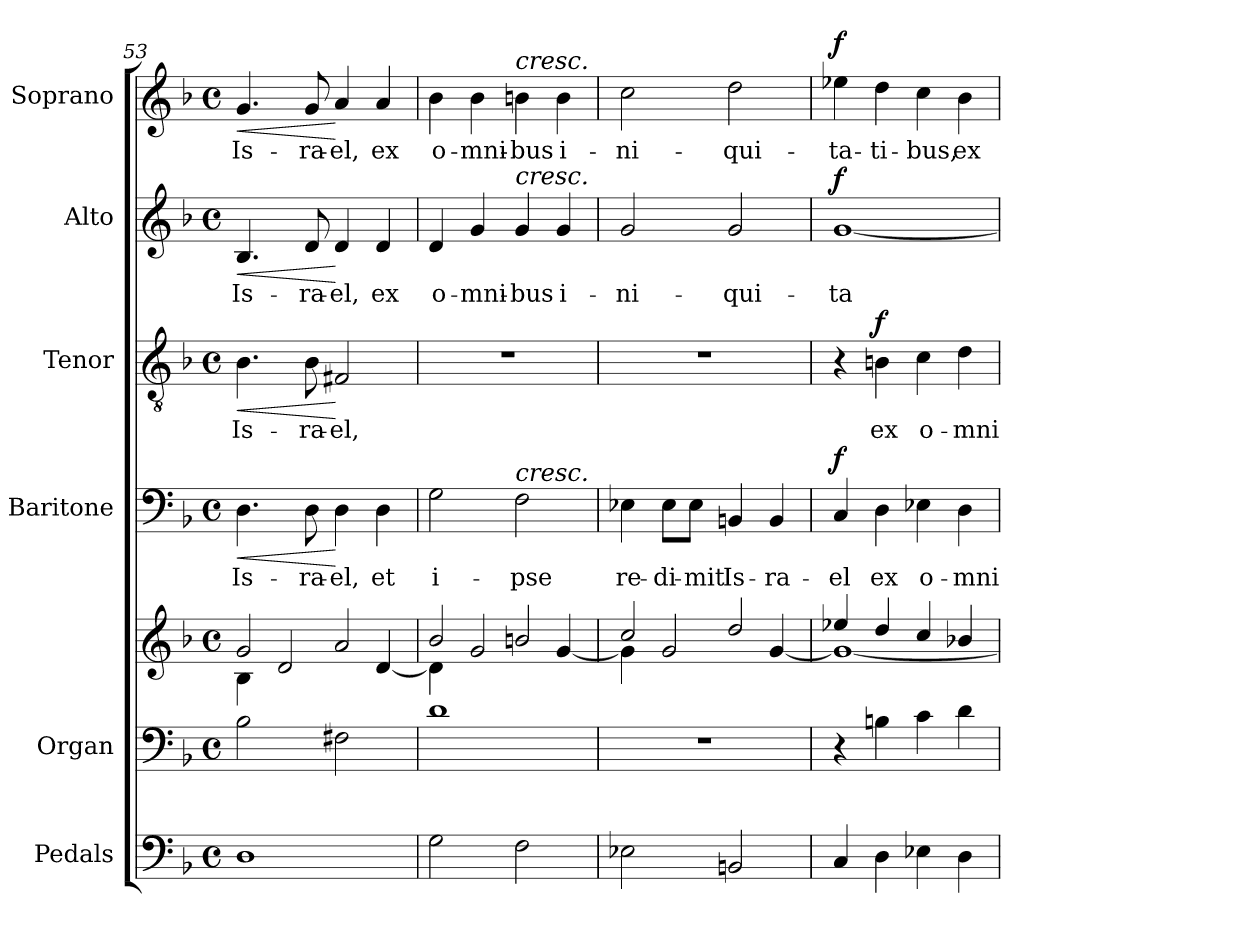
**kern	**kern	**kern	**kern	**text	**dynam	**kern	**text	**dynam	**kern	**text	**dynam	**kern	**text	**dynam
*part6	*part5	*part5	*part4	*part4	*part4	*part3	*part3	*part3	*part2	*part2	*part2	*part1	*part1	*part1
*staff7	*staff6	*staff5	*staff4	*staff4	*staff4	*staff3	*staff3	*staff3	*staff2	*staff2	*staff2	*staff1	*staff1	*staff1
*I"Pedals	*I"Organ	*	*I"Baritone	*	*	*I"Tenor	*	*	*I"Alto	*	*	*I"Soprano	*	*
*I'Ped.	*I'Org.	*	*I'Bar.	*	*	*I'T.	*	*	*I'A.	*	*	*I'S.	*	*
*clefF4	*clefF4	*clefG2	*clefF4	*	*	*clefGv2	*	*	*clefG2	*	*	*clefG2	*	*
*	*	*	*	*	*	*ITrd7c12	*	*	*	*	*	*	*	*
*k[b-]	*k[b-]	*k[b-]	*k[b-]	*	*	*k[b-]	*	*	*k[b-]	*	*	*k[b-]	*	*
*F:	*F:	*F:	*F:	*	*	*F:	*	*	*F:	*	*	*F:	*	*
*M4/4	*M4/4	*M4/4	*M4/4	*	*	*M4/4	*	*	*M4/4	*	*	*M4/4	*	*
*met(c)	*met(c)	*met(c)	*met(c)	*	*	*met(c)	*	*	*met(c)	*	*	*met(c)	*	*
=53	=53	=53	=53	=53	=53	=53	=53	=53	=53	=53	=53	=53	=53	=53
*	*	*^	*	*	*	*	*	*	*	*	*	*	*	*
!	!	!	!	!	!LO:LY:b:color=#000000	!LO:HP:b	!	!	!	!	!	!	!	!	!
!	!	!	!	!	!	!	!	!LO:LY:b:color=#000000	!LO:HP:b	!	!	!	!	!	!
!	!	!	!	!	!	!	!	!	!	!	!LO:LY:b:color=#000000	!LO:HP:b	!	!	!
!	!	!	!	!	!	!	!	!	!	!	!	!	!	!LO:LY:b:color=#000000	!LO:HP:b
1Di	2B-i\	2gi/	4B-i\	4.Di\	Is-	<	4.BB-i\	Is-	<	4.B-i/	Is-	<	4.gi/	Is-	<
.	.	.	2di/	.	.	.	.	.	.	.	.	.	.	.	.
!	!	!	!	!	!LO:LY:b:color=#000000	!	!	!	!	!	!	!	!	!	!
!	!	!	!	!	!	!	!	!LO:LY:b:color=#000000	!	!	!	!	!	!	!
!	!	!	!	!	!	!	!	!	!	!	!LO:LY:b:color=#000000	!	!	!	!
!	!	!	!	!	!	!	!	!	!	!	!	!	!	!LO:LY:b:color=#000000	!
.	.	.	.	8Di\	-ra-	.	8BB-i\	-ra-	.	8di/	-ra-	.	8gi/	-ra-	.
!	!	!	!	!	!LO:LY:b:color=#000000	!	!	!	!	!	!	!	!	!	!
!	!	!	!	!	!	!	!	!LO:LY:b:color=#000000	!	!	!	!	!	!	!
!	!	!	!	!	!	!	!	!	!	!	!LO:LY:b:color=#000000	!	!	!	!
!	!	!	!	!	!	!	!	!	!	!	!	!	!	!LO:LY:b:color=#000000	!
.	2F#Xi\	2ai/	.	4Di\	-el,	[	2FF#Xi/	-el,	[	4di/	-el,	[	4ai/	-el,	[
!	!	!	!	!	!LO:LY:b:color=#000000	!	!	!	!	!	!	!	!	!	!
!	!	!	!	!	!	!	!	!	!	!	!LO:LY:b:color=#000000	!	!	!	!
!	!	!	!	!	!	!	!	!	!	!	!	!	!	!LO:LY:b:color=#000000	!
.	.	.	[4di/	4Di\	et	.	.	.	.	4di/	ex	.	4ai/	ex	.
=54	=54	=54	=54	=54	=54	=54	=54	=54	=54	=54	=54	=54	=54	=54	=54
!	!	!	!	!	!LO:LY:b:color=#000000	!	!	!	!	!	!	!	!	!	!
!	!	!	!	!	!	!	!	!	!	!	!LO:LY:b:color=#000000	!	!	!	!
!	!	!	!	!	!	!	!	!	!	!	!	!	!	!LO:LY:b:color=#000000	!
2Gi\	1di	2b-i/	4di\]	2Gi\	i-	.	1r	.	.	4di/	o-	.	4b-i\	o-	.
!	!	!	!	!	!	!	!	!	!	!	!LO:LY:b:color=#000000	!	!	!	!
!	!	!	!	!	!	!	!	!	!	!	!	!	!	!LO:LY:b:color=#000000	!
.	.	.	2gi/	.	.	.	.	.	.	4gi/	-mni-	.	4b-i\	-mni-	.
!	!	!	!	!	!LO:LY:b:color=#000000	!	!	!	!	!	!	!	!	!	!
!	!	!	!	!	!	!	!	!	!	!	!LO:LY:b:color=#000000	!	!	!	!
!	!	!	!	!	!	!	!	!	!	!	!	!	!LO:TX:a:i:t=cresc.	!	!
!	!	!	!	!	!	!	!	!	!	!LO:TX:a:i:t=cresc.	!	!	!	!	!
!	!	!	!	!LO:TX:a:i:t=cresc.	!	!	!	!	!	!	!	!	!	!	!
!	!	!	!	!	!	!	!	!	!	!	!	!	!	!LO:LY:b:color=#000000	!
2Fi\	.	2bni/	.	2Fi\	-pse	.	.	.	.	4gi/	-bus	.	4bni\	-bus	.
!	!	!	!	!	!	!	!	!	!	!	!LO:LY:b:color=#000000	!	!	!	!
!	!	!	!	!	!	!	!	!	!	!	!	!	!	!LO:LY:b:color=#000000	!
.	.	.	[4gi/	.	.	.	.	.	.	4gi/	i-	.	4bi\	i-	.
=55	=55	=55	=55	=55	=55	=55	=55	=55	=55	=55	=55	=55	=55	=55	=55
!	!	!	!	!	!LO:LY:b:color=#000000	!	!	!	!	!	!	!	!	!	!
!	!	!	!	!	!	!	!	!	!	!	!LO:LY:b:color=#000000	!	!	!	!
!	!	!	!	!	!	!	!	!	!	!	!	!	!	!LO:LY:b:color=#000000	!
2E-Xi\	1r	2cci/	4gi\]	4E-Xi\	re-	.	1r	.	.	2gi/	-ni-	.	2cci\	-ni-	.
!	!	!	!	!	!LO:LY:b:color=#000000	!	!	!	!	!	!	!	!	!	!
.	.	.	2gi/	8E-i\L	-di-	.	.	.	.	.	.	.	.	.	.
!	!	!	!	!	!LO:LY:b:color=#000000	!	!	!	!	!	!	!	!	!	!
.	.	.	.	8E-i\J	-mit	.	.	.	.	.	.	.	.	.	.
!	!	!	!	!	!LO:LY:b:color=#000000	!	!	!	!	!	!	!	!	!	!
!	!	!	!	!	!	!	!	!	!	!	!LO:LY:b:color=#000000	!	!	!	!
!	!	!	!	!	!	!	!	!	!	!	!	!	!	!LO:LY:b:color=#000000	!
2BBni/	.	2ddi/	.	4BBni/	Is-	.	.	.	.	2gi/	-qui-	.	2ddi\	-qui-	.
!	!	!	!	!	!LO:LY:b:color=#000000	!	!	!	!	!	!	!	!	!	!
.	.	.	[4gi/	4BBi/	-ra-	.	.	.	.	.	.	.	.	.	.
=56	=56	=56	=56	=56	=56	=56	=56	=56	=56	=56	=56	=56	=56	=56	=56
!	!	!	!	!	!LO:LY:b:color=#000000	!	!	!	!	!	!	!	!	!	!
!	!	!	!	!	!	!	!	!	!	!	!LO:LY:b:color=#000000	!	!	!	!
!	!	!	!	!	!	!	!	!	!	!	!	!	!	!LO:LY:b:color=#000000	!
4Ci/	4r	4ee-Xi/	1gi_	4Ci/	-el	f	4r	.	.	[1gi	-ta-	f	4ee-Xi\	-ta-	f
!	!	!	!	!	!LO:LY:b:color=#000000	!	!	!	!	!	!	!	!	!	!
!	!	!	!	!	!	!	!	!LO:LY:b:color=#000000	!	!	!	!	!	!	!
!	!	!	!	!	!	!	!	!	!	!	!	!	!	!LO:LY:b:color=#000000	!
4Di\	4Bni\	4ddi/	.	4Di\	ex	.	4BBni\	ex	f	.	.	.	4ddi\	-ti-	.
!	!	!	!	!	!LO:LY:b:color=#000000	!	!	!	!	!	!	!	!	!	!
!	!	!	!	!	!	!	!	!LO:LY:b:color=#000000	!	!	!	!	!	!	!
!	!	!	!	!	!	!	!	!	!	!	!	!	!	!LO:LY:b:color=#000000	!
4E-Xi\	4ci\	4cci/	.	4E-Xi\	o-	.	4Ci\	o-	.	.	.	.	4cci\	-bus,	.
!	!	!	!	!	!LO:LY:b:color=#000000	!	!	!	!	!	!	!	!	!	!
!	!	!	!	!	!	!	!	!LO:LY:b:color=#000000	!	!	!	!	!	!	!
!	!	!	!	!	!	!	!	!	!	!	!	!	!	!LO:LY:b:color=#000000	!
4Di\	4di\	4b-Xi/	.	4Di\	-mni-	.	4Di\	-mni-	.	.	.	.	4b-i\	ex	.
*	*	*v	*v	*	*	*	*	*	*	*	*	*	*	*	*
=	=	=	=	=	=	=	=	=	=	=	=	=	=	=
*-	*-	*-	*-	*-	*-	*-	*-	*-	*-	*-	*-	*-	*-	*-
